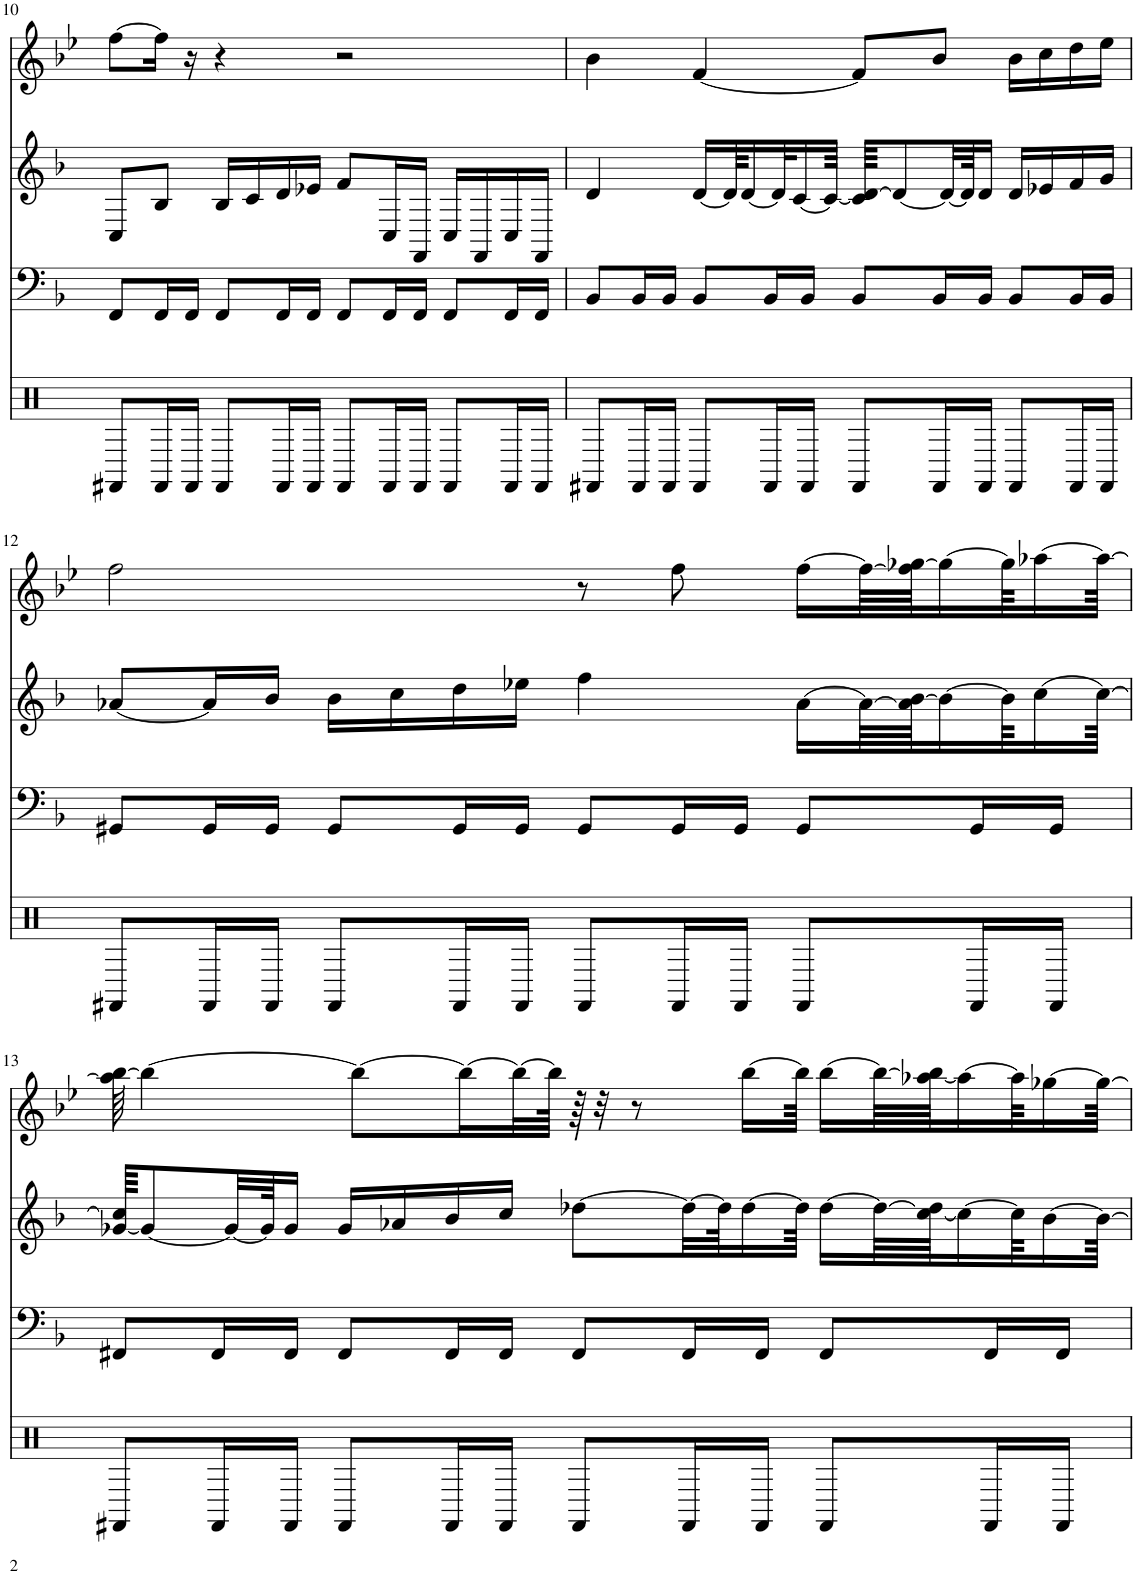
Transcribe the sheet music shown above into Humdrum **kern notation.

**kern	**kern	**kern	**kern
*part4	*part3	*part2	*part1
*staff4	*staff3	*staff2	*staff1
*I"Piano	*I"Piano	*I"Piano	*I"Piano
*I'Pno	*I'Pno	*I'Pno	*I'Pno
!!LO:PB:g=z
*clefX	*clefF4	*clefG2	*clefG2
*k[]	*k[b-]	*k[b-]	*k[b-e-]
*M4/4	*M4/4	*M4/4	*M4/4
=10	=10	=10	=10
8FF#X/L	8FF/L	8C/L	[8ff\L
16FF/L	16FF/L	8B-/J	16ff\Jk]
16FF/JJ	16FF/JJ	.	16r
8FF/L	8FF/L	16B-/LL	4r
.	.	16c/	.
16FF/L	16FF/L	16d/	.
16FF/JJ	16FF/JJ	16e-X/JJ	.
8FF/L	8FF/L	8f/L	2r
16FF/L	16FF/L	16C/L	.
16FF/JJ	16FF/JJ	16FF/JJ	.
8FF/L	8FF/L	16C/LL	.
.	.	16FF/	.
16FF/L	16FF/L	16C/	.
16FF/JJ	16FF/JJ	16FF/JJ	.
=11	=11	=11	=11
8FF#X/L	8BB-/L	4d/	4b-\
16FF/L	16BB-/L	.	.
16FF/JJ	16BB-/JJ	.	.
8FF/L	8BB-/L	[16d/LL	[4f/
.	.	64d/KK]	.
.	.	[16d/	.
16FF/L	16BB-/L	.	.
.	.	32d/K]	.
.	.	[16c/	.
16FF/JJ	16BB-/JJ	.	.
.	.	64c/JJkk_	.
8FF/L	8BB-/L	64c/] [64d/KKKL	8f/L]
.	.	8d/_	.
16FF/L	16BB-/L	.	8b-/J
.	.	32d/LL_	.
.	.	64d/JK]	.
16FF/JJ	16BB-/JJ	16d/JJ	.
8FF/L	8BB-/L	16d/LL	16b-\LL
.	.	16e-X/	16cc\
16FF/L	16BB-/L	16f/	16dd\
16FF/JJ	16BB-/JJ	16g/JJ	16ee-\JJ
!!LO:LB:g=z
=12	=12	=12	=12
8FF#X/L	8GG#X/L	[8a-X/L	2ff\
16FF/L	16GG#/L	16a-/L]	.
16FF/JJ	16GG#/JJ	16b-/JJ	.
8FF/L	8GG#/L	16b-\LL	.
.	.	16cc\	.
16FF/L	16GG#/L	16dd\	.
16FF/JJ	16GG#/JJ	16ee-X\JJ	.
8FF/L	8GG#/L	4ff\	8r
16FF/L	16GG#/L	.	8ff\
16FF/JJ	16GG#/JJ	.	.
8FF/L	8GG#/L	[16a-\LL	[16ff\LL
.	.	64a-\LL_	64ff\LL_
.	.	64a-\] [64b-\JJ	64ff\] [64gg-X\JJ
.	.	16b-\_	16gg-\_
16FF/L	16GG#/L	.	.
.	.	64b-\KK]	64gg-\KK]
.	.	[16cc\	[16aa-X\
16FF/JJ	16GG#/JJ	.	.
.	.	64cc\JJkk_	64aa-\JJkk_
!!LO:LB:g=z
=13	=13	=13	=13
8FF#X/L	8FF#X/L	[64g-X/ 64cc/]KKKL	64aa-\] [64bb-\
.	.	8g-/_	4bb-\_
16FF/L	16FF#/L	.	.
.	.	32g-/LL_	.
.	.	64g-/JK]	.
16FF/JJ	16FF#/JJ	16g-/JJ	.
8FF/L	8FF#/L	16g-/LL	.
.	.	.	8bb-\L_
.	.	16a-X/	.
16FF/L	16FF#/L	16b-/	.
.	.	.	16bb-\L_
16FF/JJ	16FF#/JJ	16cc/JJ	.
.	.	.	32bb-\L_
.	.	.	64bb-\JJJk]
8FF/L	8FF#/L	[8dd-X\L	64r
.	.	.	32r
.	.	.	8r
16FF/L	16FF#/L	32dd-\LL_	.
.	.	64dd-\JK]	.
.	.	[16dd-\	[16bb-\LL
16FF/JJ	16FF#/JJ	.	.
.	.	64dd-\JJkk]	64bb-\JJkk]
8FF/L	8FF#/L	[16dd-\LL	[16bb-\LL
.	.	64dd-\LL_	64bb-\LL_
.	.	[64cc\ 64dd-\]JJ	[64aa-X\ 64bb-\]JJ
.	.	16cc\_	16aa-\_
16FF/L	16FF#/L	.	.
.	.	64cc\KK]	64aa-\KK]
.	.	[16b-\	[16gg-X\
16FF/JJ	16FF#/JJ	.	.
.	.	64b-\JJkk_	64gg-\JJkk_
=	=	=	=
*-	*-	*-	*-
